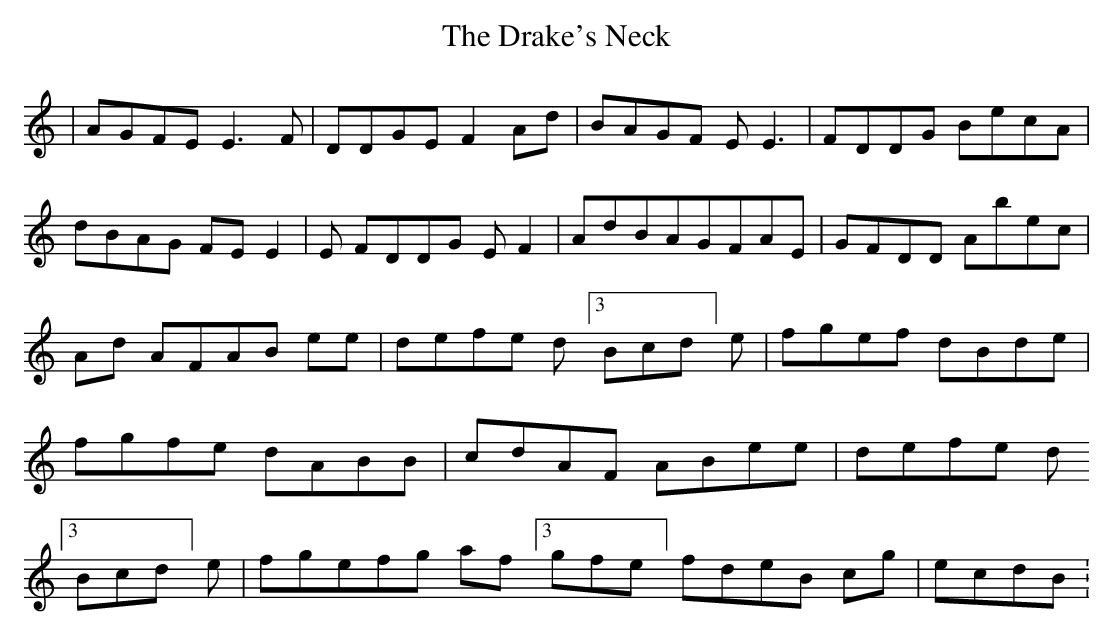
X:1
T: The Drake's Neck
K: C
|AGFE E3F | DDGE F2Ad | BAGF E E3 | FDDG BecA | dBAG FE E2 | E FDDG EF2 | AdBAGFAE | GFDD Abec | Ad AFAB ee | defe d[3Bcd] e | fgef dBde | fgfe dABB | cdAF ABee | defe d[3Bcd]e | fgefg af [3gfe] fdeB cg | ecdB :
